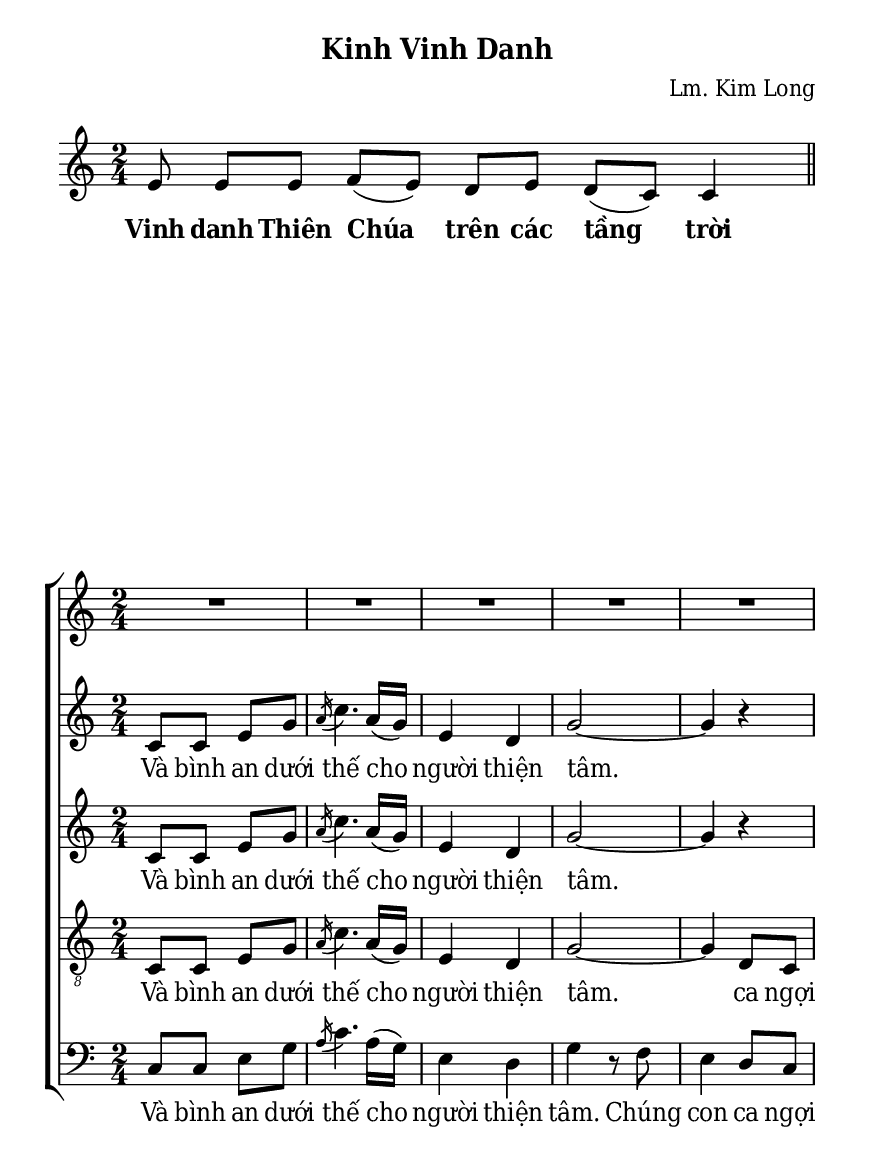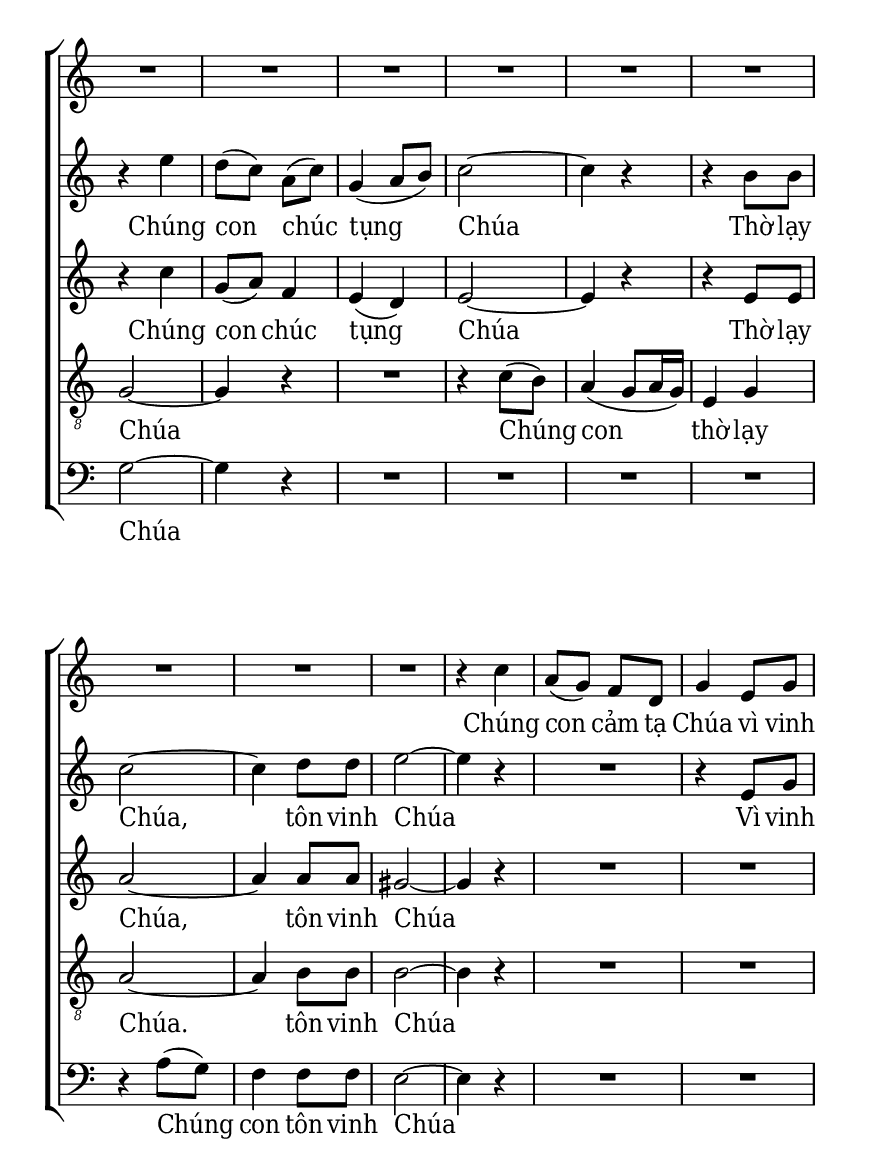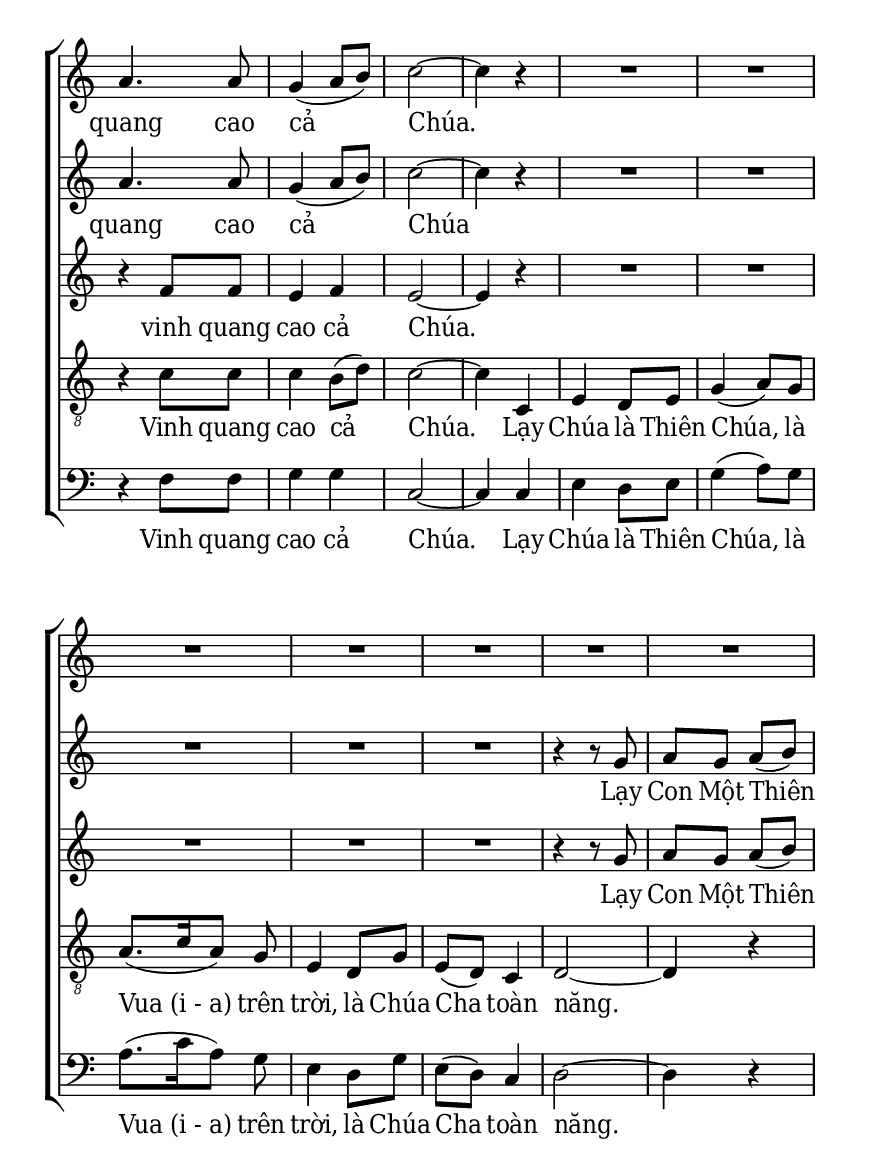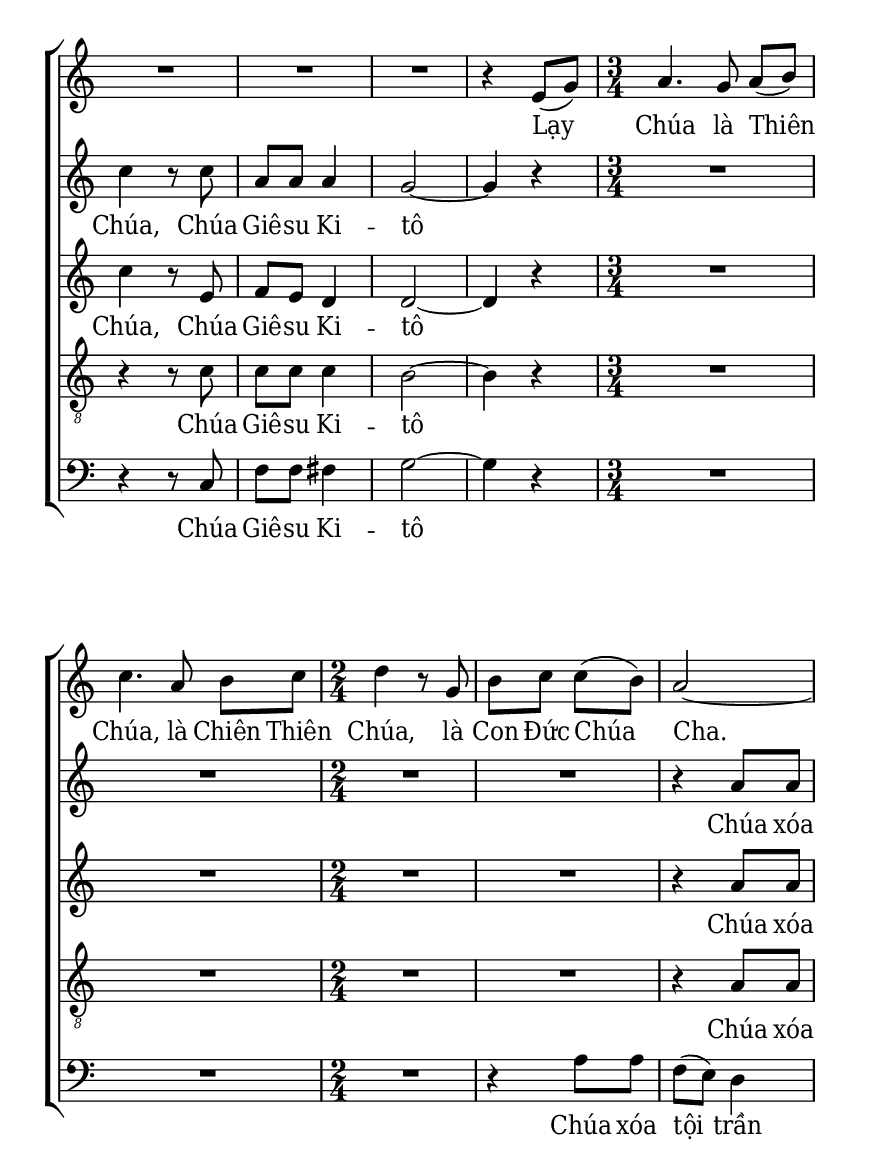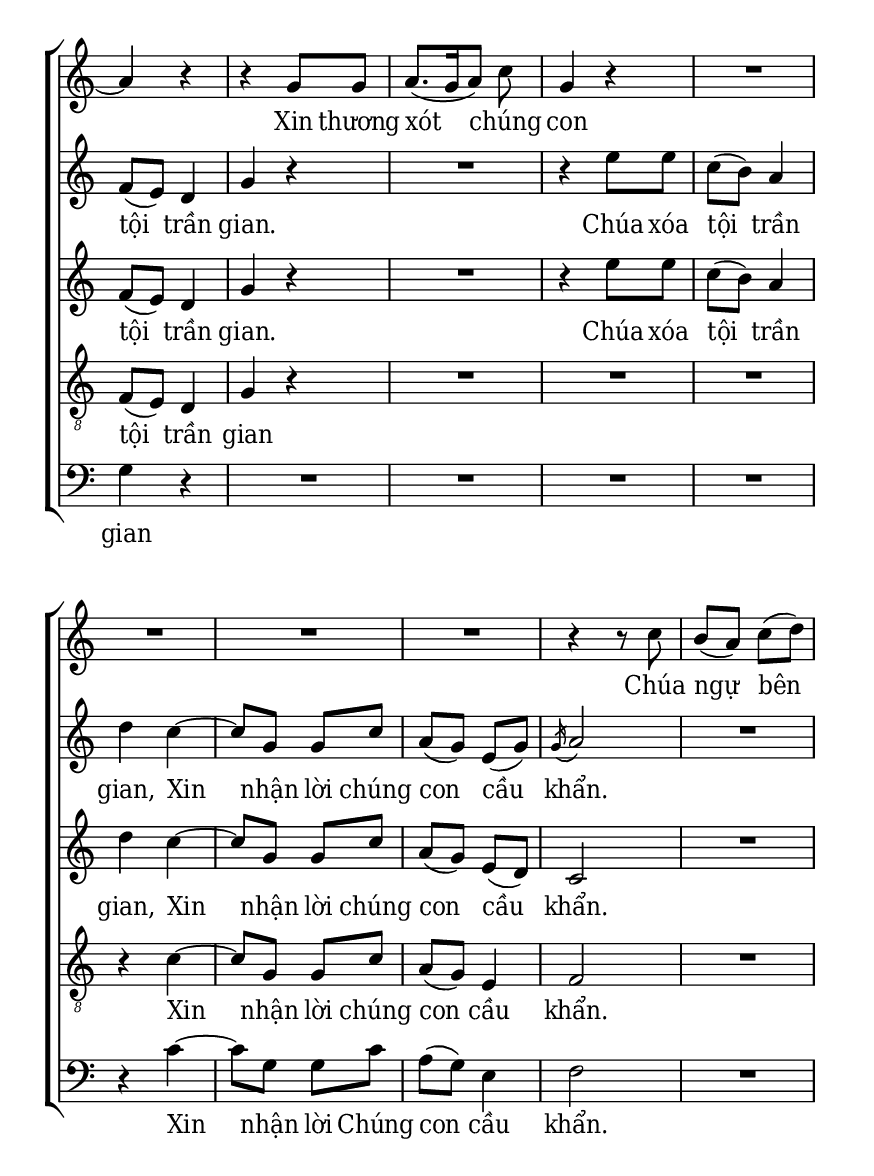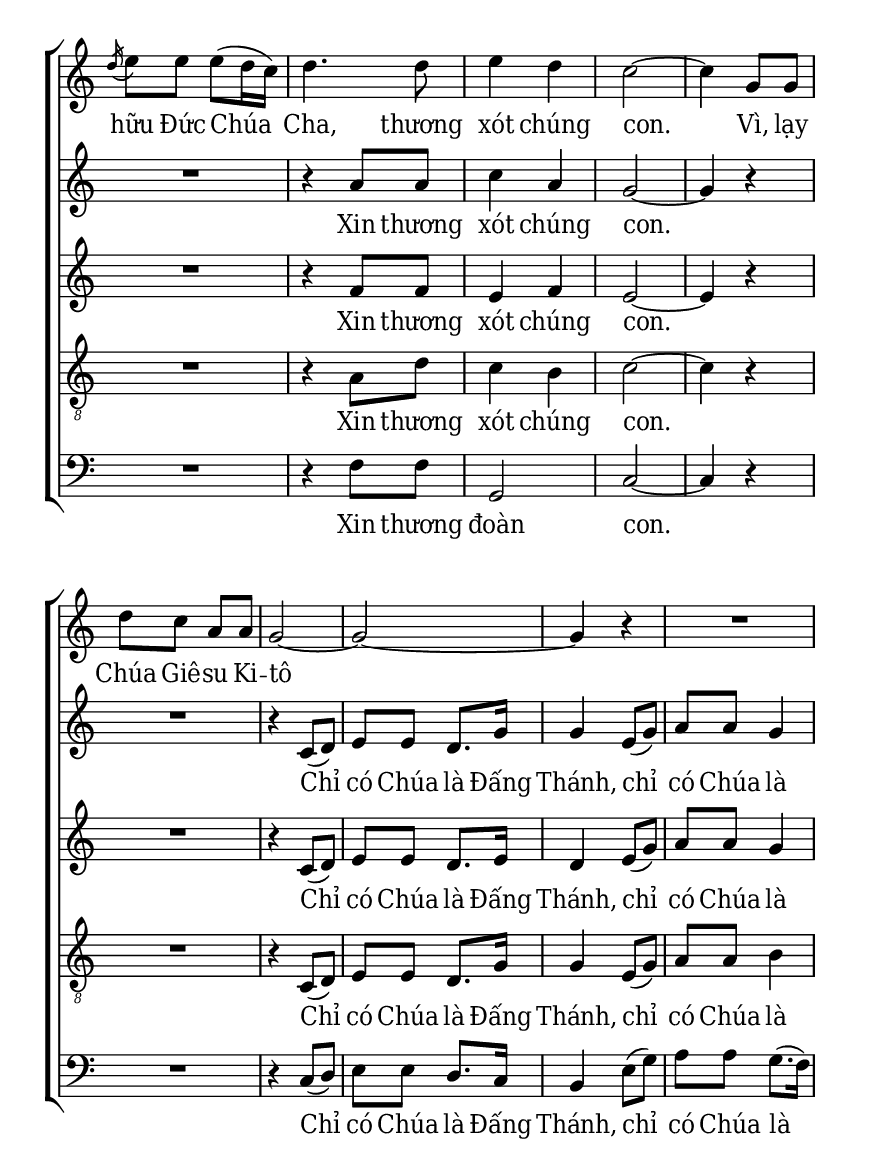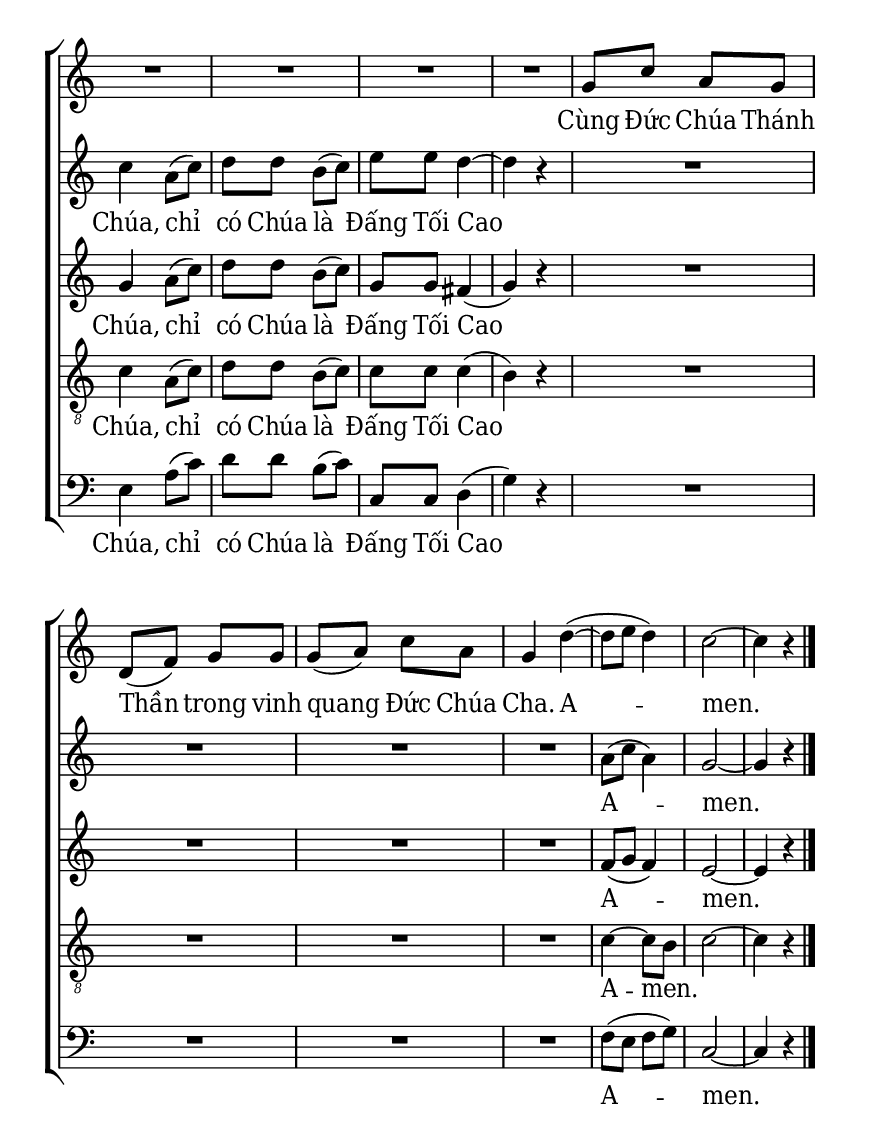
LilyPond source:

% Cài đặt chung
\version "2.22.1"
\include "english.ly"

\header {
  subtitle = \markup { \huge \bold "Kinh Vinh Danh" }
  composer = "Lm. Kim Long"
  %arranger = " "
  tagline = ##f
}

% Nhạc điệp khúc
nhacDiepKhucXuong = \relative c' {
  \override Score.BarLine.break-visibility = ##(#f #f #f)
  \partial 4. e8 e e f (e) d e d (c) c4
  \override Score.BarLine.break-visibility = ##(#t #t #t)
  \bar "||"
}

nhacDiepKhucChuTe = \relative c' {
  R2*14
  r4 c' |
  a8 (g) f d |
  g4 e8 g |
  a4. a8 |
  g4 (a8 b) |
  c2 ~ |
  c4 r |
  R2*10
  r4 e,8 (g) |
  \time 3/4
  a4. g8 a ([b]) |
  c4. a8 b [c] |
  \time 2/4
  d4 r8 g, |
  b c c (b) |
  a2 ~ |
  a4 r |
  r g8 g |
  a8. _([g16 a8]) c |
  g4 r |
  R2*4
  r4 r8 c |
  b (a) c (d) |
  \slashedGrace { d16 ( } e8) e e (d16 c) |
  d4. d8 |
  e4 d |
  c2 ~ |
  c4 g8 g |
  d' c a a |
  g2 ~ |
  g ~ |
  g4 r |
  R2*5
  g8 c a g |
  d (f) g g |
  g (a) c a |
  g4 d' ~ ( |
  d8 e d4) |
  c2 ~ |
  c4 r \bar "|."
}

nhacDiepKhucSop = \relative c' {
  c8 c e g |
  \slashedGrace { a16 ( } c4.) a16 (g) |
  e4 d |
  g2 ~ |
  g4 r |
  r e' |
  d8 (c) a (c) |
  g4 (a8 b) |
  c2 ~ |
  c4 r |
  r b8 b |
  c2 ~ |
  c4 d8 d |
  e2 ~ |
  e4 r |
  R2
  r4 e,8 g |
  a4. a8 |
  g4 (a8 b) |
  c2 ~ |
  c4 r |
  R2*5
  r4 r8 g |
  a g a (b) |
  c4 r8 c |
  a a a4 |
  g2 ~ |
  g4 r 
  \time 3/4|
  R2.*2
  \time 2/4
  R2*2
  r4 a8 a |
  f (e) d4 |
  g4 r |
  R2
  r4 e'8 e |
  c (b) a4 |
  d c ~ |
  c8 g g c |
  a (g) e (g) |
  \slashedGrace { g16 ( } a2) |
  R2*2
  r4 a8 a |
  c4 a |
  g2 ~ |
  g4 r |
  R2
  r4 c,8 (d) |
  e e d8. g16 |
  g4 e8 (g) |
  a a g4 |
  c a8 (c) |
  d d b (c) |
  e e d4 ~ |
  d r |
  R2*4
  a8 (c \once \stemDown a4) |
  g2 ~ |
  g4 r
}

nhacDiepKhucAlto = \relative c' {
  c8 c e g |
  \slashedGrace { a16 ( } c4.) a16 (g) |
  e4 d |
  g2 ~ |
  g4 r |
  r c |
  g8 (a) f4 |
  e (d) |
  e2 ~ |
  e4 r |
  r e8 e |
  a2 ~ |
  a4 a8 a |
  gs2 ~ |
  gs4 r |
  R2
  R2
  r4 f8 f |
  e4 f |
  e2 ~ |
  e4 r |
  R2*5
  r4 r8 g |
  a g a (b) |
  c4 r8 e, |
  f e d4 |
  d2 ~ |
  d4 r 
  \time 3/4|
  R2.*2
  \time 2/4
  R2*2
  r4 a'8 a |
  f (e) d4 |
  g4 r |
  R2
  r4 e'8 e |
  c (b) a4 |
  d c ~ |
  c8 g g c |
  a (g) e (d) |
  c2 |
  R2*2
  r4 f8 f |
  e4 f |
  e2 ~ |
  e4 r |
  R2
  r4 c8 (d) |
  e e d8. e16 |
  d4 e8 (g) |
  a a g4 |
  g4 a8 (c) |
  d d b (c) |
  g g fs4 ( |
  g) r |
  R2*4
  f8 (g f4) |
  e2 ~ |
  e4 r
}

nhacDiepKhucTenor = \relative c {
  c8 c e g |
  \slashedGrace { a16 ( } c4.) a16 (g) |
  e4 d |
  g2 ~ |
  g4 d8 c |
  g'2 ~ |
  g4 r |
  R2
  r4 c8 (b) |
  a4 (g8 a16 g) |
  e4 g |
  a2 ~ |
  a4 b8 b |
  b2 ~ |
  b4 r |
  R2*2
  r4 c8 c |
  c4 b8 (d) |
  c2 ~ |
  c4 c, |
  e4 d8 e |
  g4 (a8) g |
  a8. ([c16 a8]) g |
  e4 d8 g |
  e8 (d) c4 |
  d2 ~ |
  d4 r |
  r r8 c' |
  c c c4 |
  b2 ~ |
  b4 r |
  R2.*2
  R2*2
  r4 a8 a f (e) d4 |
  g4 r |
  R2*3
  r4 c ~ |
  c8 g g c |
  a (g) e4 |
  f2 |
  R2*2
  r4 a8 d |
  c4 b |
  c2 ~ |
  c4 r |
  R2
  r4 c,8 (d) |
  e e d8. g16 |
  g4 e8 (g) |
  a a b4 |
  c a8 (c) |
  d d b (c) |
  c c c4 ( |
  b) r |
  R2*4
  c4 ~ c8 b |
  c2 ~ |
  c4 r
}

nhacDiepKhucBas = \relative c {
  c8 c e g |
  \slashedGrace { a16 ( } c4.) a16 (g) |
  e4 d |
  g4 r8 f |
  e4 d8 c |
  g'2 ~ |
  g4 r
  R2
  R2*3
  r4 a8 (g) |
  f4 f8 f |
  e2 ~ |
  e4 r |
  R2*2
  r4 f8 f |
  g4 g |
  c,2 ~ |
  c4 c |
  e d8 e |
  g4 (a8) g |
  a8. ([c16 a8]) g |
  e4 d8 g |
  e (d) c4 |
  d2 ~ |
  d4 r |
  r r8 c |
  f f fs4 |
  g2 ~ |
  g4 r |
  R2.*2
  R2
  r4 a8 a |
  f (e) d4 |
  g r |
  R2*4
  r4 c ~ |
  c8 g g c |
  a (g) e4 |
  f2 |
  R2*2
  r4 f8 f |
  g,2 |
  c2 ~ |
  c4 r |
  R2
  r4 c8 (d) |
  e e d8. c16 |
  b4 e8 (g) |
  a a g8. (f16) |
  e4 a8 (c) |
  d d b (c) |
  c, c d4 ( |
  g) r |
  R2*4
  f8 (e f g) |
  c,2 ~ |
  c4 r
}

% Lời điệp khúc
loiDiepKhucXuong = \lyricmode {
  \override Lyrics.LyricText.font-series = #'bold
  Vinh danh Thiên Chúa trên các tầng trời
}

loiDiepKhucChuTe = \lyricmode {
  Chúng con cảm tạ Chúa vì vinh quang cao cả Chúa.
  Lạy Chúa là Thiên Chúa, là Chiên Thiên Chúa,
  là Con Đức Chúa Cha.
  Xin thương xót chúng con
  Chúa ngự bên hữu Đức Chúa Cha,
  thương xót chúng con.
  Vì, lạy Chúa Giê -- su Ki -- tô
  Cùng Đức Chúa Thánh Thần
  trong vinh quang Đức Chúa Cha.
  A -- men.
}

loiDiepKhucSop = \lyricmode {
  Và bình an dưới thế cho người thiện tâm.
  Chúng con chúc tụng Chúa
  Thờ lạy Chúa, tôn vinh Chúa
  Vì vinh quang cao cả Chúa
  Lạy Con Một Thiên Chúa, Chúa Giê -- su Ki -- tô
  Chúa xóa tội trần gian.
  Chúa xóa tội trần gian,
  Xin nhận lời chúng con cầu khẩn.
  Xin thương xót chúng con.
  Chỉ có Chúa là Đấng Thánh,
  chỉ có Chúa là Chúa,
  chỉ có Chúa là Đấng Tối Cao
  A -- men.
}

loiDiepKhucAlto = \lyricmode {
  Và bình an dưới thế cho người thiện tâm.
  Chúng con chúc tụng Chúa
  Thờ lạy Chúa, tôn vinh Chúa
  vinh quang cao cả Chúa.
  Lạy Con Một Thiên Chúa, Chúa Giê -- su Ki -- tô
  Chúa xóa tội trần gian.
  Chúa xóa tội trần gian,
  Xin nhận lời chúng con cầu khẩn.
  Xin thương xót chúng con.
  Chỉ có Chúa là Đấng Thánh,
  chỉ có Chúa là Chúa, chỉ có Chúa là Đấng Tối Cao
  A -- men.
}

loiDiepKhucTenor = \lyricmode {
  Và bình an dưới thế cho người thiện tâm.
  ca ngợi Chúa
  Chúng con thờ lạy Chúa.
  tôn vinh Chúa
  Vinh quang cao cả Chúa.
  Lạy Chúa là Thiên Chúa, là "Vua (i - a)" trên trời,
  là Chúa Cha toàn năng.
  Chúa Giê -- su Ki -- tô
  Chúa xóa tội trần gian
  Xin nhận lời chúng con cầu khẩn.
  Xin thương xót chúng con.
  Chỉ có Chúa là Đấng Thánh, chỉ có Chúa là Chúa,
  chỉ có Chúa là Đấng Tối Cao
  A -- men.
}

loiDiepKhucBas = \lyricmode {
  Và bình an dưới thế cho người thiện tâm.
  Chúng con ca ngợi Chúa
  Chúng con tôn vinh Chúa
  Vinh quang cao cả Chúa.
  Lạy Chúa là Thiên Chúa, là "Vua (i - a)" trên trời,
  là Chúa Cha toàn năng.
  Chúa Giê -- su Ki -- tô
  Chúa xóa tội trần gian
  Xin nhận lời Chúng con cầu khẩn.
  Xin thương đoàn con.
  Chỉ có Chúa là Đấng Thánh,
  chỉ có Chúa là Chúa, chỉ có Chúa là Đấng Tối Cao
  A -- men.
}

% Dàn trang
\paper {
  #(set-paper-size "a5")
  top-margin = 10\mm
  bottom-margin = 10\mm
  left-margin = 10\mm
  right-margin = 10\mm
  indent = #0
  #(define fonts
	 (make-pango-font-tree "Deja Vu Serif Condensed"
	 		       "Deja Vu Serif Condensed"
			       "Deja Vu Serif Condensed"
			       (/ 20 20)))
  print-page-number = ##f
  page-count = 7
}

TongNhip = {
  \key c \major \time 2/4
  \set Timing.beamExceptions = #'()
  \set Timing.baseMoment = #(ly:make-moment 1/4)
}

\score {
  \new ChoirStaff <<
    \new Staff <<
        \clef treble
        \new Voice = xuong {
          \TongNhip \nhacDiepKhucXuong
        }
        \new Lyrics \lyricsto xuong \loiDiepKhucXuong
    >>
  >>
  \layout {
    ragged-right = ##f
  }
}

\score {
  \new ChoirStaff <<
    \new Staff <<
        \clef treble
        \new Voice = chuTe {
          \TongNhip \nhacDiepKhucChuTe
        }
        \new Lyrics \lyricsto chuTe \loiDiepKhucChuTe
    >>
    \new Staff <<
        \clef treble
        \new Voice = beSop {
          \TongNhip \nhacDiepKhucSop
        }
        \new Lyrics \lyricsto beSop \loiDiepKhucSop
    >>
    \new Staff <<
        \clef treble
        \new Voice = beAlto {
          \TongNhip \nhacDiepKhucAlto
        }
        \new Lyrics \lyricsto beAlto \loiDiepKhucAlto
    >>
    \new Staff <<
        \clef "violin_8"
        \new Voice = beTenor {
          \TongNhip \nhacDiepKhucTenor
        }
        \new Lyrics \lyricsto beTenor \loiDiepKhucTenor
    >>
    \new Staff <<
        \clef bass
        \new Voice = beBas {
          \TongNhip \nhacDiepKhucBas
        }
        \new Lyrics \lyricsto beBas \loiDiepKhucBas
    >>
  >>
  \layout {
    %\override Lyrics.LyricSpace.minimum-distance = #0.6
    \override Score.BarNumber.break-visibility = ##(#f #f #f)
    \override Score.SpacingSpanner.uniform-stretching = ##t
  }
}
